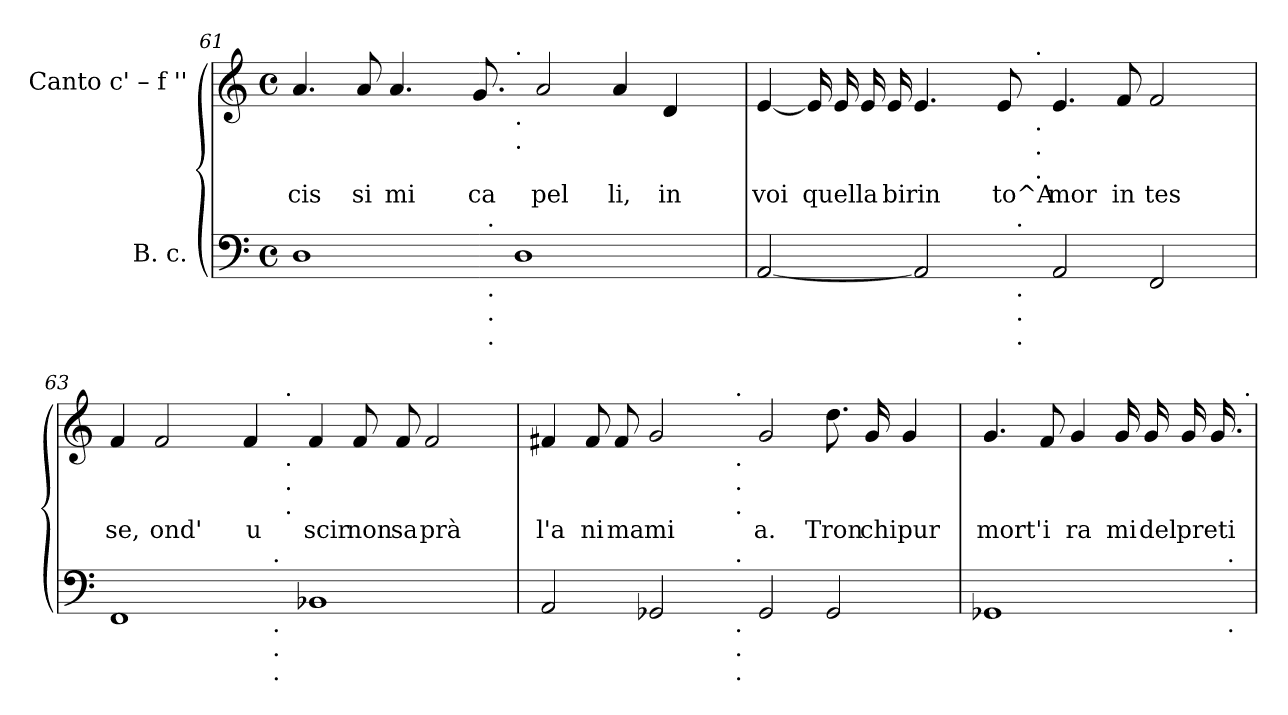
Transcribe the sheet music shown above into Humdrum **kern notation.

**kern	**kern	**text
*part2	*part1	*part1
*staff2	*staff1	*staff1
*I"B. c.	*I"Canto  c' – f ''	*
*clefF4	*clefG2	*
*k[]	*k[]	*
*C:	*C:	*
*M4/4	*M4/4	*
*met(c)	*met(c)	*
=61	=61	=61
!	!	!LO:LY:b:cj
*^	*^	*
1D	2ryy	4.a/	1ryy	cis
!	!	!	!	!LO:LY:b:cj
.	.	8a/	.	si
!	!	!	!	!LO:LY:b:cj
.	4ryy	4.a/	.	mi
.	8ryy	.	.	.
!	!	!	!	!LO:LY:b:cj
.	32ryy	8.g/	.	ca
!	!LO:TX:a:t=.	!	!	!
!	!LO:TX:b:t=.	!	!	!
!	!LO:TX:b:t=.	!	!	!
!	!LO:TX:b:t=.	!	!	!
.	1ryy	.	.	.
!	!	!	!LO:TX:a:t=.	!
!	!	!	!LO:TX:b:t=.	!
!	!	!	!LO:TX:b:t=.	!
1D	.	.	1ryy	.
!	!	!	!	!LO:LY:b:cj
.	.	2a/	.	pel
!	!	!	!	!LO:LY:b:cj
.	.	4a/	.	li,
!	!	!	!	!LO:LY:b:cj
.	.	4d/	.	in
.	8ryy	.	.	.
16ryy	.	.	16ryy	.
.	32ryy	.	.	.
=62	=62	=62	=62	=62
!	!	!	!	!LO:LY:b:cj
[<2AA/	2ryy	[<4e/	2ryy	voi
!	!	!	!	!LO:LY:b:cj
.	.	16e/]	.	quel
!	!	!	!	!LO:LY:b:cj
.	.	16e/	.	.
!	!	!	!	!LO:LY:b:cj
.	.	16e/	.	la
!	!	!	!	!LO:LY:b:cj
.	.	16e/	.	birin
!	!	!	!	!LO:LY:b:cj
2AA/]	4ryy	4.e/	4ryy	.
.	8ryy	.	8ryy	.
!	!	!	!	!LO:LY:b:cj
.	32.ryy	8e/	16ryy	to^A
!	!LO:TX:a:t=.	!	!	!
!	!LO:TX:b:t=.	!	!	!
!	!LO:TX:b:t=.	!	!	!
!	!LO:TX:b:t=.	!	!	!
.	1ryy	.	.	.
.	.	.	64ryy	.
!	!	!	!LO:TX:a:t=.	!
!	!	!	!LO:TX:b:t=.	!
!	!	!	!LO:TX:b:t=.	!
!	!	!	!LO:TX:b:t=.	!
.	.	.	1ryy	.
!	!	!	!	!LO:LY:b:cj
2AA/	.	4.e/	.	mor
!	!	!	!	!LO:LY:b:cj
.	.	8f/	.	in
!	!	!	!	!LO:LY:b:cj
2FF/	.	2f/	.	tes
.	16ryy	.	.	.
.	.	.	32.ryy	.
.	64ryy	.	.	.
!!LO:LB:g=z	!!
=63	=63	=63	=63	=63
!	!	!	!	!LO:LY:b:cj
1FF	2..ryy	4f/	2ryy	se,
!	!	!	!	!LO:LY:b:cj
.	.	2f/	.	ond'
.	.	.	4ryy	.
!	!	!	!	!LO:LY:b:cj
.	.	4f/	8ryy	u
!	!LO:TX:a:t=.	!	!	!
!	!LO:TX:b:t=.	!	!	!
!	!LO:TX:b:t=.	!	!	!
!	!LO:TX:b:t=.	!	!	!
.	1ryy	.	32ryy	.
!	!	!	!LO:TX:a:t=.	!
!	!	!	!LO:TX:b:t=.	!
!	!	!	!LO:TX:b:t=.	!
!	!	!	!LO:TX:b:t=.	!
.	.	.	1ryy	.
!	!	!	!	!LO:LY:b:cj
1BB-X	.	4f/	.	scir
!	!	!	!	!LO:LY:b:cj
.	.	8f/	.	non
!	!	!	!	!LO:LY:b:cj
.	.	8f/	.	sa
!	!	!	!	!LO:LY:b:cj
.	.	2f/	.	prà
.	8ryy	.	.	.
.	.	.	16.ryy	.
=64	=64	=64	=64	=64
!	!	!	!	!LO:LY:b:cj
2AA/	2ryy	4f#X/	2ryy	l'a
!	!	!	!	!LO:LY:b:cj
.	.	8f#/	.	ni
!	!	!	!	!LO:LY:b:cj
.	.	8f#/	.	ma
!	!	!	!	!LO:LY:b:cj
2GG-/	4ryy	2g/	4ryy	mi
.	8ryy	.	8ryy	.
.	32ryy	.	32ryy	.
!	!	!	!LO:TX:a:t=.	!
!	!	!	!LO:TX:b:t=.	!
!	!	!	!LO:TX:b:t=.	!
!	!	!	!LO:TX:b:t=.	!
!	!LO:TX:a:t=.	!	!	!
!	!LO:TX:b:t=.	!	!	!
!	!LO:TX:b:t=.	!	!	!
!	!LO:TX:b:t=.	!	!	!
.	1ryy	.	1ryy	.
!	!	!	!	!LO:LY:b:cj
2GG-/	.	2g/	.	a.
!	!	!	!	!LO:LY:b:cj
2GG-/	.	8.dd\	.	Tron
!	!	!	!	!LO:LY:b:cj
.	.	16g/	.	chi
!	!	!	!	!LO:LY:b:cj
.	.	4g/	.	pur
.	16.ryy	.	16.ryy	.
=65	=65	=65	=65	=65
!	!	!	!	!LO:LY:b:cj
1GG-	2ryy	4.g/	1ryy	mort'
!	!	!	!	!LO:LY:b:cj
.	.	8f/	.	i
!	!	!	!	!LO:LY:b:cj
.	4ryy	4g/	.	ra
!	!	!	!	!LO:LY:b:cj
.	8...ryy	16g/	.	mi
!	!	!	!	!LO:LY:b:cj
.	.	16g/	.	del
!	!	!	!	!LO:LY:b:cj
.	.	16g/	.	preti
!	!	!	!	!LO:LY:b:cj
.	.	16.g/	.	.
!	!LO:TX:a:t=.	!	!	!
!	!LO:TX:b:t=.	!	!	!
.	32.ryy	.	.	.
32ryy	.	.	64ryy	.
!	!	!	!LO:TX:a:t=.	!
.	.	.	64ryy	.
*v	*v	*	*	*
*	*v	*v	*
=	=	=
*-	*-	*-
